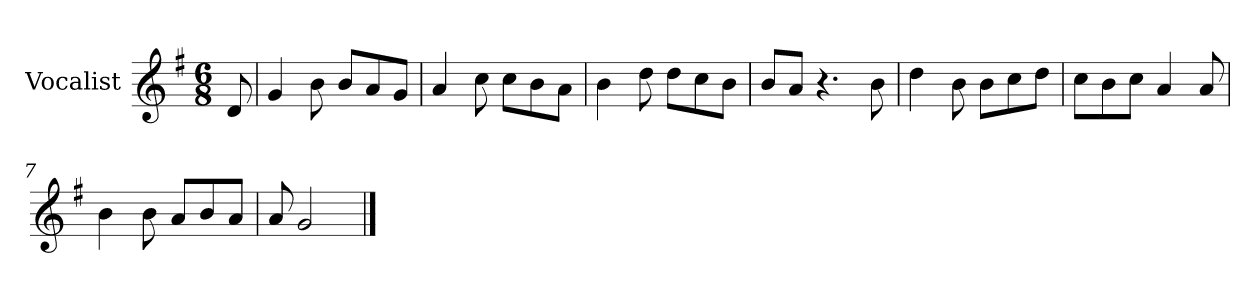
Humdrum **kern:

**kern
*part1
*staff1
*I"Vocalist
*k[f#]
*G:
*M6/8
=
8d
=1
4g
8b
8bL
8a
8gJ
=2
4a
8cc
8ccL
8b
8aJ
=3
4b
8dd
8ddL
8cc
8bJ
=4
8bL
8aJ
4.r
8b
=5
4dd
8b
8bL
8cc
8ddJ
=6
8ccL
8b
8ccJ
4a
8a
=7
4b
8b
8aL
8b
8aJ
=8
8a
2g
==
*-
